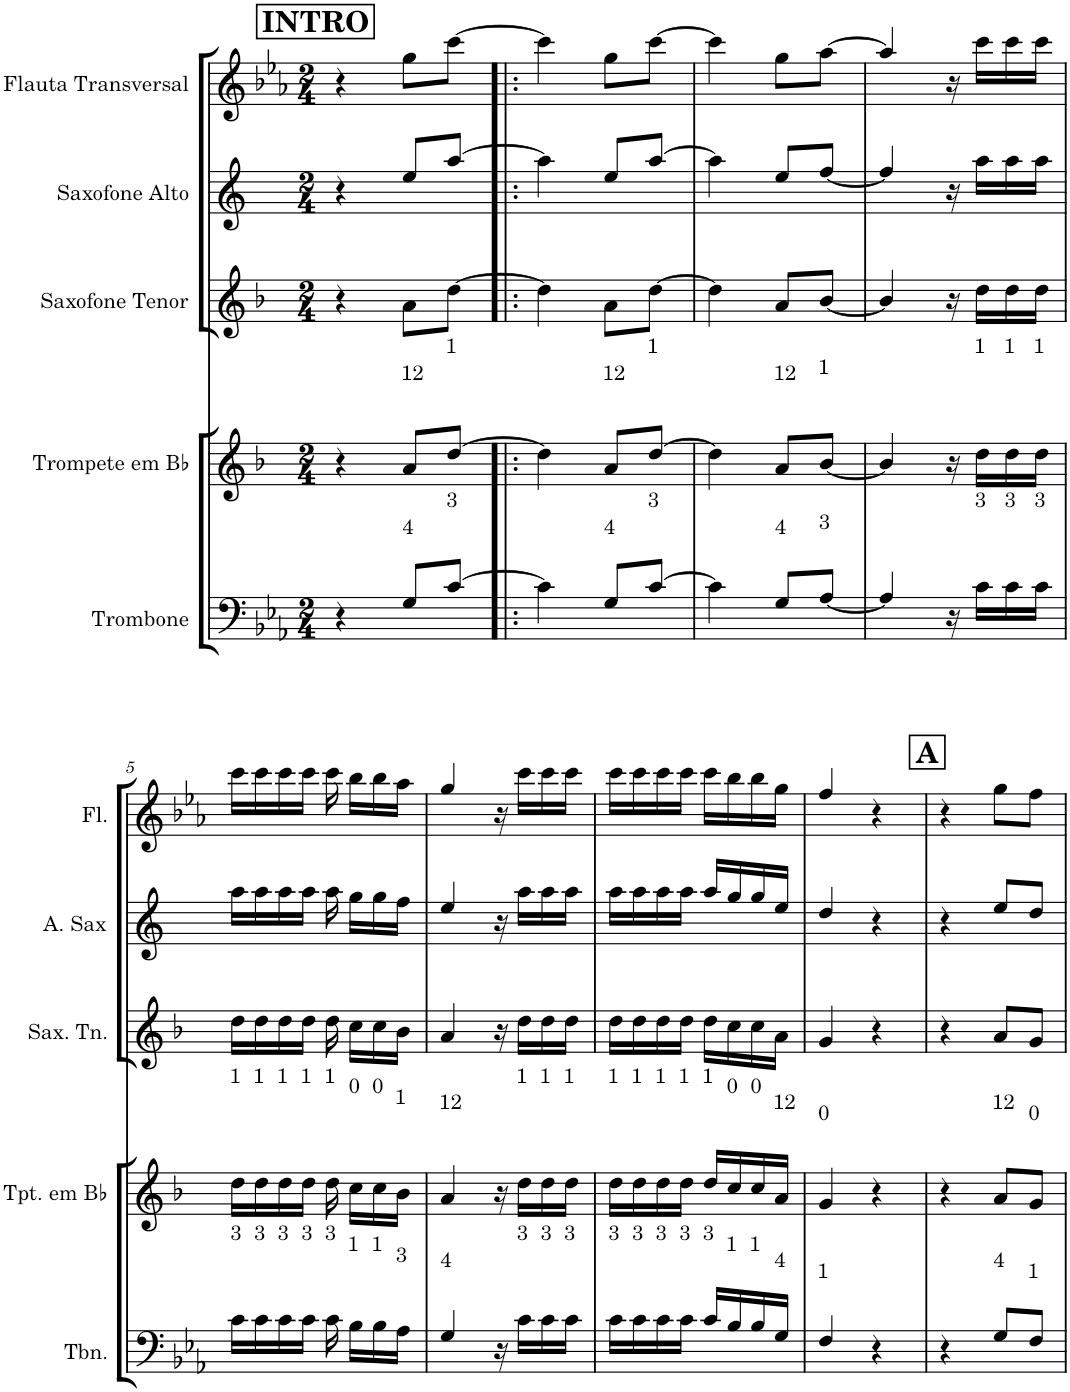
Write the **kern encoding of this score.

**kern	**kern	**kern	**kern	**kern
*part5	*part4	*part3	*part2	*part1
*staff5	*staff4	*staff3	*staff2	*staff1
*I"Trombone	*I"Trompete em Bb	*I"Saxofone Tenor	*I"Saxofone Alto	*I"Flauta Transversal
*I'Tbn.	*I'Tpt. em Bb	*I'Sax. Tn.	*	*I'Fl.
*clefF4	*clefG2	*clefG2	*clefG2	*clefG2
*	*Trd1c2	*Trd8c14	*Trd5c9	*
*k[b-e-a-]	*k[b-]	*k[b-]	*k[]	*k[b-e-a-]
*M2/4	*M2/4	*M2/4	*M2/4	*M2/4
!!LO:REH:place=s1:a:B:cj:fs=14:t=INTRO
=1	=1	=1	=1	=1
4r	4r	4r	4r	4r
!	!LO:TX:a:t=12	!	!	!
!LO:TX:a:t=4	!	!	!	!
8G/L	8a/L	8a\L	8ee/L	8gg\L
!	!LO:TX:a:t=1	!	!	!
!LO:TX:a:t=3	!	!	!	!
[8c/J	[8dd/J	[8dd\J	[8aa/J	[8ccc\J
=2!|:	=2!|:	=2!|:	=2!|:	=2!|:
4c\]	4dd\]	4dd\]	4aa\]	4ccc\]
!	!LO:TX:a:t=12	!	!	!
!LO:TX:a:t=4	!	!	!	!
8G/L	8a/L	8a\L	8ee/L	8gg\L
!	!LO:TX:a:t=1	!	!	!
!LO:TX:a:t=3	!	!	!	!
[8c/J	[8dd/J	[8dd\J	[8aa/J	[8ccc\J
=3	=3	=3	=3	=3
4c\]	4dd\]	4dd\]	4aa\]	4ccc\]
!	!LO:TX:a:t=12	!	!	!
!LO:TX:a:t=4	!	!	!	!
8G/L	8a/L	8a/L	8ee/L	8gg\L
!	!LO:TX:a:t=1	!	!	!
!LO:TX:a:t=3	!	!	!	!
[8A-/J	[8b-/J	[8b-/J	[8ff/J	[8aa-\J
=4	=4	=4	=4	=4
4A-/]	4b-/]	4b-/]	4ff/]	4aa-/]
16r	16r	16r	16r	16r
!	!LO:TX:a:t=1	!	!	!
!LO:TX:a:t=3	!	!	!	!
16c\LL	16dd\LL	16dd\LL	16aa\LL	16ccc\LL
!	!LO:TX:a:t=1	!	!	!
!LO:TX:a:t=3	!	!	!	!
16c\	16dd\	16dd\	16aa\	16ccc\
!	!LO:TX:a:t=1	!	!	!
!LO:TX:a:t=3	!	!	!	!
16c\JJ	16dd\JJ	16dd\JJ	16aa\JJ	16ccc\JJ
!!LO:LB:g=z
=5	=5	=5	=5	=5
!	!LO:TX:a:t=1	!	!	!
!LO:TX:a:t=3	!	!	!	!
16c\LL	16dd\LL	16dd\LL	16aa\LL	16ccc\LL
!	!LO:TX:a:t=1	!	!	!
!LO:TX:a:t=3	!	!	!	!
16c\	16dd\	16dd\	16aa\	16ccc\
!	!LO:TX:a:t=1	!	!	!
!LO:TX:a:t=3	!	!	!	!
16c\	16dd\	16dd\	16aa\	16ccc\
!	!LO:TX:a:t=1	!	!	!
!LO:TX:a:t=3	!	!	!	!
16c\JJ	16dd\JJ	16dd\JJ	16aa\JJ	16ccc\JJ
!	!LO:TX:a:t=1	!	!	!
!LO:TX:a:t=3	!	!	!	!
16c\	16dd\	16dd\	16aa\	16ccc\
!	!LO:TX:a:t=0	!	!	!
!LO:TX:a:t=1	!	!	!	!
16B-\LL	16cc\LL	16cc\LL	16gg\LL	16bb-\LL
!	!LO:TX:a:t=0	!	!	!
!LO:TX:a:t=1	!	!	!	!
16B-\	16cc\	16cc\	16gg\	16bb-\
!	!LO:TX:a:t=1	!	!	!
!LO:TX:a:t=3	!	!	!	!
16A-\JJ	16b-\JJ	16b-\JJ	16ff\JJ	16aa-\JJ
=6	=6	=6	=6	=6
!	!LO:TX:a:t=12	!	!	!
!LO:TX:a:t=4	!	!	!	!
4G/	4a/	4a/	4ee/	4gg/
16r	16r	16r	16r	16r
!	!LO:TX:a:t=1	!	!	!
!LO:TX:a:t=3	!	!	!	!
16c\LL	16dd\LL	16dd\LL	16aa\LL	16ccc\LL
!	!LO:TX:a:t=1	!	!	!
!LO:TX:a:t=3	!	!	!	!
16c\	16dd\	16dd\	16aa\	16ccc\
!	!LO:TX:a:t=1	!	!	!
!LO:TX:a:t=3	!	!	!	!
16c\JJ	16dd\JJ	16dd\JJ	16aa\JJ	16ccc\JJ
=7	=7	=7	=7	=7
!	!LO:TX:a:t=1	!	!	!
!LO:TX:a:t=3	!	!	!	!
16c\LL	16dd\LL	16dd\LL	16aa\LL	16ccc\LL
!	!LO:TX:a:t=1	!	!	!
!LO:TX:a:t=3	!	!	!	!
16c\	16dd\	16dd\	16aa\	16ccc\
!	!LO:TX:a:t=1	!	!	!
!LO:TX:a:t=3	!	!	!	!
16c\	16dd\	16dd\	16aa\	16ccc\
!	!LO:TX:a:t=1	!	!	!
!LO:TX:a:t=3	!	!	!	!
16c\JJ	16dd\JJ	16dd\JJ	16aa\JJ	16ccc\JJ
!	!LO:TX:a:t=1	!	!	!
!LO:TX:a:t=3	!	!	!	!
16c/LL	16dd/LL	16dd\LL	16aa/LL	16ccc\LL
!	!LO:TX:a:t=0	!	!	!
!LO:TX:a:t=1	!	!	!	!
16B-/	16cc/	16cc\	16gg/	16bb-\
!	!LO:TX:a:t=0	!	!	!
!LO:TX:a:t=1	!	!	!	!
16B-/	16cc/	16cc\	16gg/	16bb-\
!	!LO:TX:a:t=12	!	!	!
!LO:TX:a:t=4	!	!	!	!
16G/JJ	16a/JJ	16a\JJ	16ee/JJ	16gg\JJ
=8	=8	=8	=8	=8
!	!LO:TX:a:t=0	!	!	!
!LO:TX:a:t=1	!	!	!	!
4F/	4g/	4g/	4dd/	4ff/
4r	4r	4r	4r	4r
!!LO:REH:place=s1:a:B:cj:fs=14:t=A
=9	=9	=9	=9	=9
4r	4r	4r	4r	4r
!	!LO:TX:a:t=12	!	!	!
!LO:TX:a:t=4	!	!	!	!
8G/L	8a/L	8a/L	8ee/L	8gg\L
!	!LO:TX:a:t=0	!	!	!
!LO:TX:a:t=1	!	!	!	!
8F/J	8g/J	8g/J	8dd/J	8ff\J
=	=	=	=	=
*-	*-	*-	*-	*-
